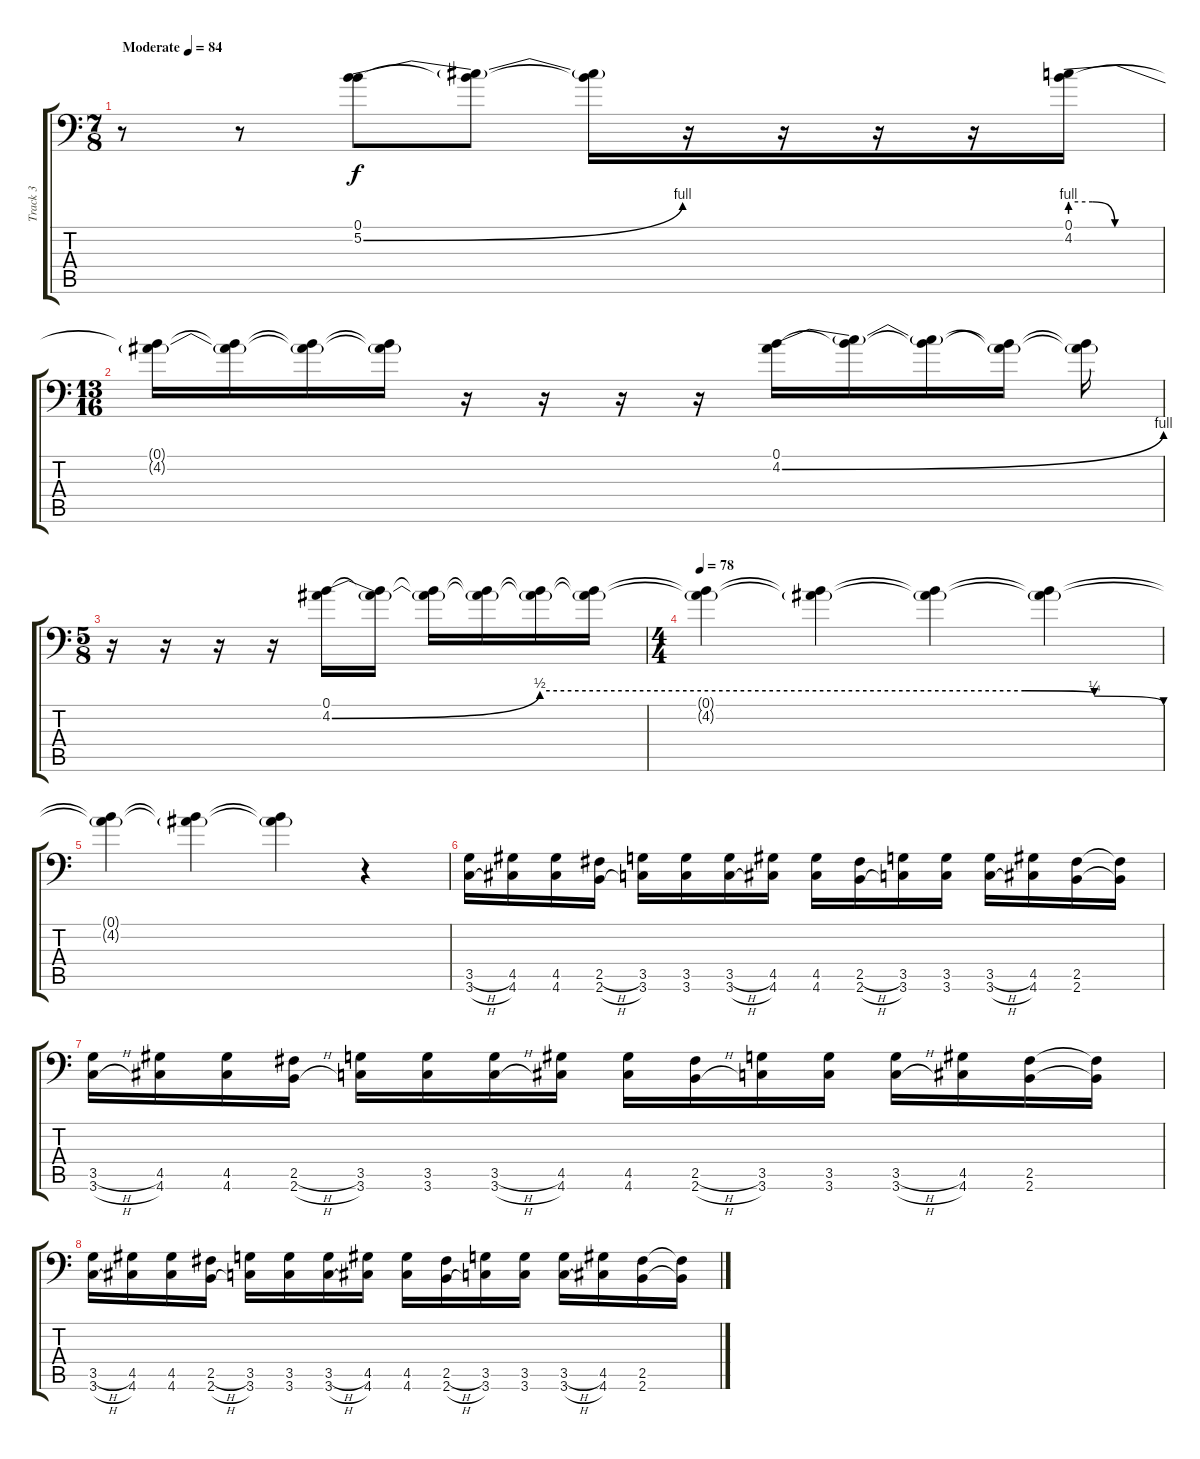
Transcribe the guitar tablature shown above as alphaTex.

\track ("Track 3" "Track 3") {instrument distortionguitar}
\staff {score tabs}
\tuning (B3 Gb3 D3 A2 E2 A1) {hide}
\ts (7 8)
\tempo (84 "Moderate")
\clef f4
\ks c
r.8{dy f instrument distortionguitar} r.8 (0.1 5.2{be (bend 0 0 60 4)}).8 (0.1{t} 5.2{t}).8 (0.1{t} 5.2{t}).16 r.16 r.16 r.16 r.16 (0.1 4.2{be (custom 0 4 15 4 30 0 60 0)}).16 |
\ts (13 16)
(0.1{t} 4.2{t}).16 (0.1{t} 4.2{t}).16 (0.1{t} 4.2{t}).16 (0.1{t} 4.2{t}).16 r.16 r.16 r.16 r.16 (0.1 4.2{be (bend 0 0 60 4)}).16 (0.1{t} 4.2{t}).16 (0.1{t} 4.2{t}).16 (0.1{t} 4.2{t}).16 (0.1{t} 4.2{t}).16 |
\ts (5 8)
r.16 r.16 r.16 r.16 (0.1 4.2{be (custom 0 0 15 2 50 2 55 1 60 0)}).16 (0.1{t} 4.2{t}).16 (0.1{t} 4.2{t}).16 (0.1{t} 4.2{t}).16 (0.1{t} 4.2{t}).16 (0.1{t} 4.2{t}).16 |
\ts (4 4)
\tempo 78
(0.1{t} 4.2{t}).4 (0.1{t} 4.2{t}).4 (0.1{t} 4.2{t}).4 (0.1{t} 4.2{t}).4 |
(0.1{t} 4.2{t}).4 (0.1{t} 4.2{t}).4 (0.1{t} 4.2{t}).4 r.4 |
(3.5{h} 3.6{h}).16 (4.5 4.6).16 (4.5 4.6).16 (2.5{h} 2.6{h}).16 (3.5 3.6).16 (3.5 3.6).16 (3.5{h} 3.6{h}).16 (4.5 4.6).16 (4.5 4.6).16 (2.5{h} 2.6{h}).16 (3.5 3.6).16 (3.5 3.6).16 (3.5{h} 3.6{h}).16 (4.5 4.6).16 (2.5 2.6).16 (2.5{t} 2.6{t}).16 |
(3.5{h} 3.6{h}).16 (4.5 4.6).16 (4.5 4.6).16 (2.5{h} 2.6{h}).16 (3.5 3.6).16 (3.5 3.6).16 (3.5{h} 3.6{h}).16 (4.5 4.6).16 (4.5 4.6).16 (2.5{h} 2.6{h}).16 (3.5 3.6).16 (3.5 3.6).16 (3.5{h} 3.6{h}).16 (4.5 4.6).16 (2.5 2.6).16 (2.5{t} 2.6{t}).16 |
(3.5{h} 3.6{h}).16 (4.5 4.6).16 (4.5 4.6).16 (2.5{h} 2.6{h}).16 (3.5 3.6).16 (3.5 3.6).16 (3.5{h} 3.6{h}).16 (4.5 4.6).16 (4.5 4.6).16 (2.5{h} 2.6{h}).16 (3.5 3.6).16 (3.5 3.6).16 (3.5{h} 3.6{h}).16 (4.5 4.6).16 (2.5 2.6).16 (2.5{t} 2.6{t}).16
